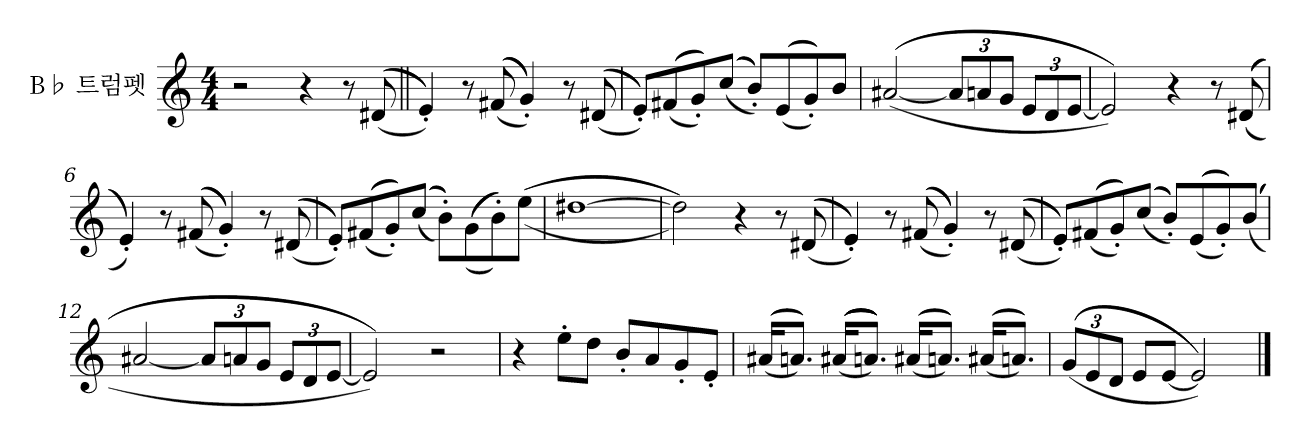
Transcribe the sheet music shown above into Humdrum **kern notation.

**kern
*part1
*staff1
*I"B♭ 트럼펫
*clefG2
*ITrd1c2
*k[b-e-]
*M4/4
*MM120
=1
2r
4r
8r
(((8c#X/
=2||
4d'/)))
8r
(((8en/
4f'/)))
8r
(((8c#X/
=3
8d'/L)))
(((8en/
8f'/)))
(((8b-/J
8a'/L)))
(((8d/
8f'/)))
8a/J
=4
((([2g#X/
*Xbrackettup
12g#/L]
12gn/
12f/J
12d/L
12c/
[12d/J
=5
2d/])))
4r
8r
(((8c#X/
!!LO:LB:g=z
=6
4d'/)))
8r
(((8en/
4f'/)))
8r
(((8c#X/
=7
8d'/L)))
(((8en/
8f'/)))
(((8b-/J
8a'\L)))
(((8f\
8a'\)))
(((8dd\J
=8
[1cc#X
=9
2cc#\])))
4r
8r
(((8c#X/
=10
4d'/)))
8r
(((8en/
4f'/)))
8r
(((8c#X/
=11
8d'/L)))
(((8en/
8f'/)))
(((8b-/J
8a'/L)))
(((8d/
8f'/)))
(((8a/J
!!LO:LB:g=z
=12
[2g#X/
12g#/L]
12gn/
12f/J
12d/L
12c/
[12d/J
=13
2d/])))
2r
=14
4r
8dd'\L
8cc\J
8a'/L
8g/
8f'/
8d'/J
=15
(((16g#X/KL
8.gn/J)))
((((((16g#X/KL
8.gn/J))))))
(((16g#X/KL
8.gn/J)))
(((16g#X/KL
8.gn/J)))
=16
(((12f/L
12d/
12c/J
8d/L
[8d/J
2d/])))
==
*-
